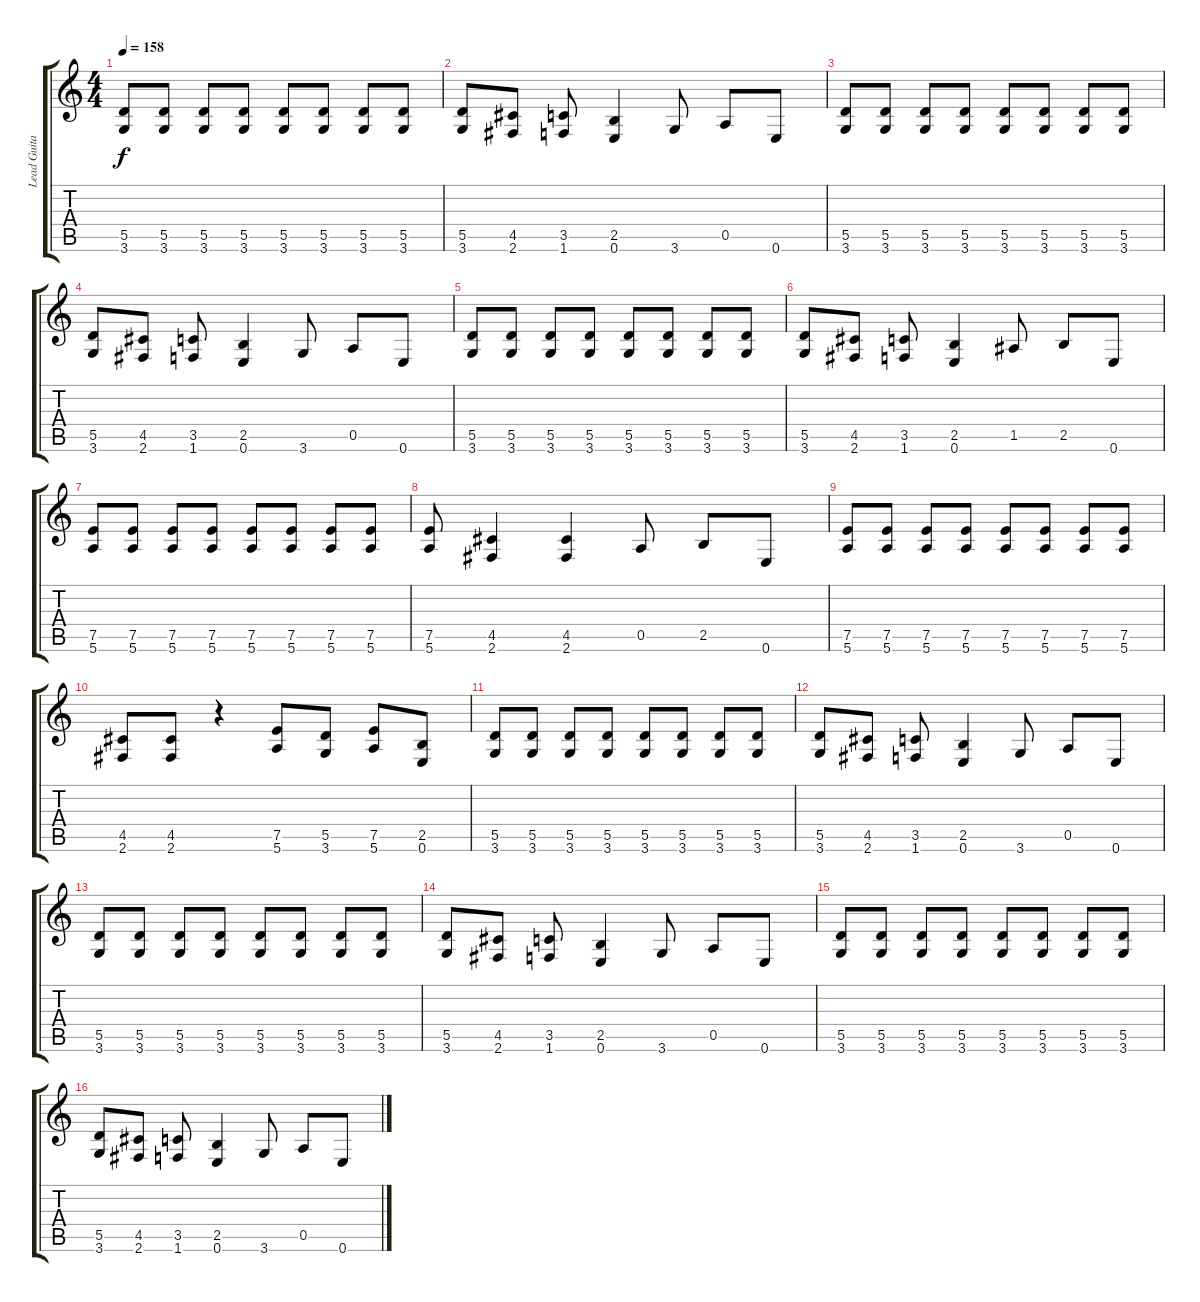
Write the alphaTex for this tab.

\track ("Lead Guitar (Suzi)" "Lead Guita") {instrument distortionguitar}
\staff {score tabs}
\tuning (E4 B3 G3 D3 A2 E2) {hide}
\ts (4 4)
\tempo 158
\clef g2
\ks c
(5.5 3.6).8{dy f} (5.5 3.6).8 (5.5 3.6).8 (5.5 3.6).8 (5.5 3.6).8 (5.5 3.6).8 (5.5 3.6).8 (5.5 3.6).8 |
(5.5 3.6).8 (4.5 2.6).8 (3.5 1.6).8 (2.5 0.6).4 3.6.8 0.5.8 0.6.8 |
(5.5 3.6).8 (5.5 3.6).8 (5.5 3.6).8 (5.5 3.6).8 (5.5 3.6).8 (5.5 3.6).8 (5.5 3.6).8 (5.5 3.6).8 |
(5.5 3.6).8 (4.5 2.6).8 (3.5 1.6).8 (2.5 0.6).4 3.6.8 0.5.8 0.6.8 |
(5.5 3.6).8 (5.5 3.6).8 (5.5 3.6).8 (5.5 3.6).8 (5.5 3.6).8 (5.5 3.6).8 (5.5 3.6).8 (5.5 3.6).8 |
(5.5 3.6).8 (4.5 2.6).8 (3.5 1.6).8 (2.5 0.6).4 1.5.8 2.5.8 0.6.8 |
(7.5 5.6).8 (7.5 5.6).8 (7.5 5.6).8 (7.5 5.6).8 (7.5 5.6).8 (7.5 5.6).8 (7.5 5.6).8 (7.5 5.6).8 |
(7.5 5.6).8 (4.5 2.6).4 (4.5 2.6).4 0.5.8 2.5.8 0.6.8 |
(7.5 5.6).8 (7.5 5.6).8 (7.5 5.6).8 (7.5 5.6).8 (7.5 5.6).8 (7.5 5.6).8 (7.5 5.6).8 (7.5 5.6).8 |
(4.5 2.6).8 (4.5 2.6).8 r.4 (7.5 5.6).8 (5.5 3.6).8 (7.5 5.6).8 (2.5 0.6).8 |
(5.5 3.6).8 (5.5 3.6).8 (5.5 3.6).8 (5.5 3.6).8 (5.5 3.6).8 (5.5 3.6).8 (5.5 3.6).8 (5.5 3.6).8 |
(5.5 3.6).8 (4.5 2.6).8 (3.5 1.6).8 (2.5 0.6).4 3.6.8 0.5.8 0.6.8 |
(5.5 3.6).8 (5.5 3.6).8 (5.5 3.6).8 (5.5 3.6).8 (5.5 3.6).8 (5.5 3.6).8 (5.5 3.6).8 (5.5 3.6).8 |
(5.5 3.6).8 (4.5 2.6).8 (3.5 1.6).8 (2.5 0.6).4 3.6.8 0.5.8 0.6.8 |
(5.5 3.6).8 (5.5 3.6).8 (5.5 3.6).8 (5.5 3.6).8 (5.5 3.6).8 (5.5 3.6).8 (5.5 3.6).8 (5.5 3.6).8 |
(5.5 3.6).8 (4.5 2.6).8 (3.5 1.6).8 (2.5 0.6).4 3.6.8 0.5.8 0.6.8
